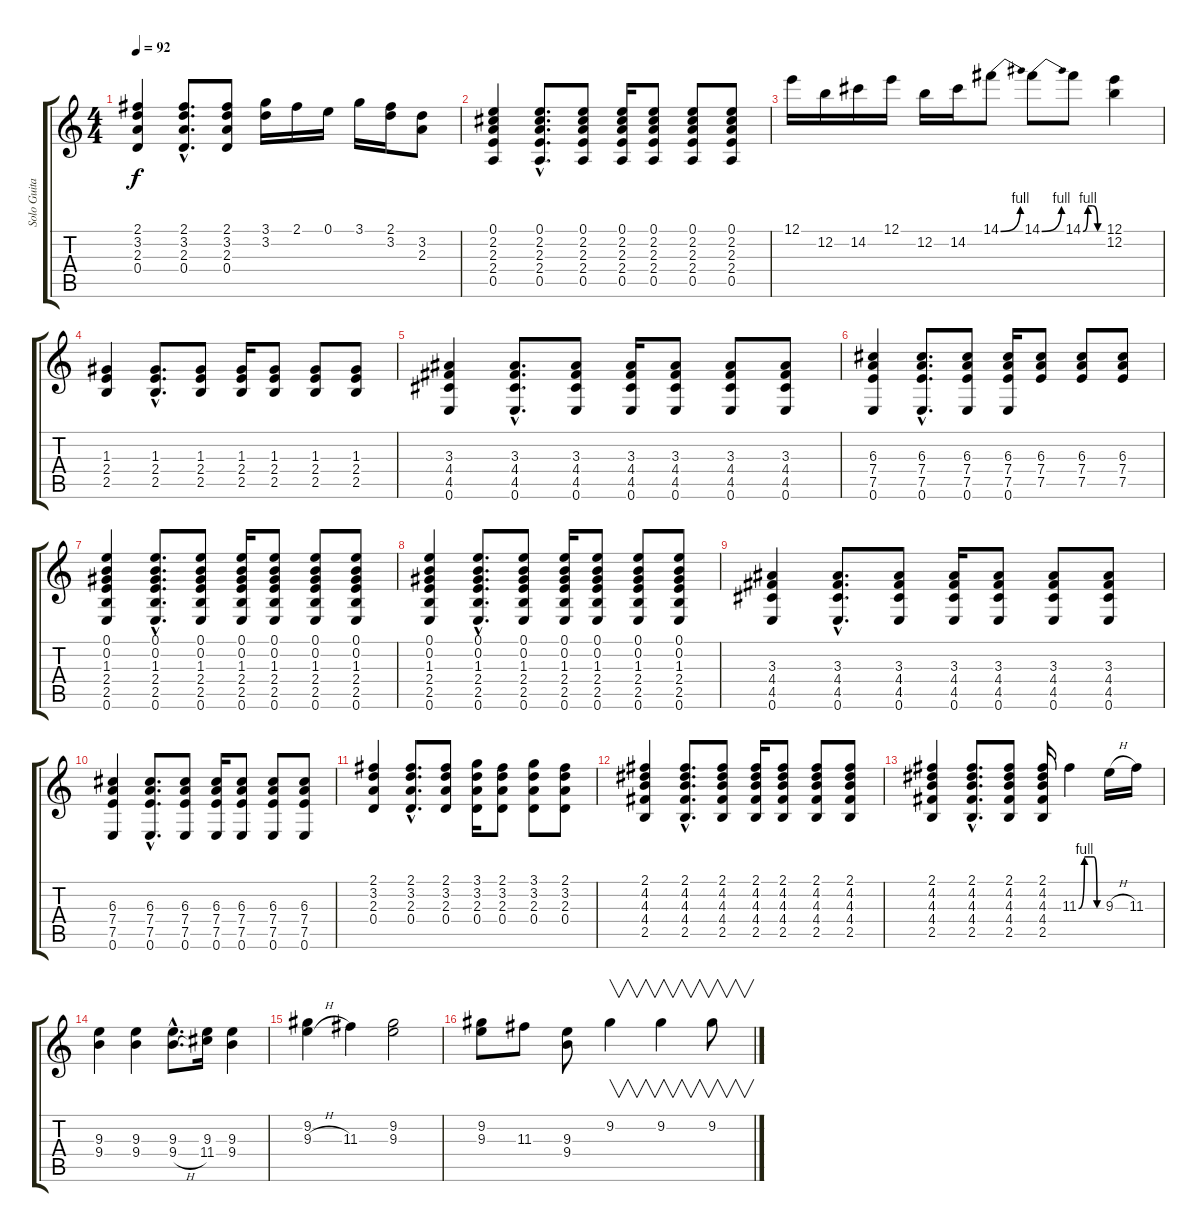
\track ("Solo Guitar" "Solo Guita") {instrument acousticguitarsteel}
\staff {score tabs}
\tuning (E4 B3 G3 D3 A2 E2) {hide}
\ts (4 4)
\tempo 92
\clef g2
\ks c
(2.1 3.2 2.3 0.4).4{dy f} (2.1{hac} 3.2{hac} 2.3{hac} 0.4{hac}).8{d} (2.1 3.2 2.3 0.4).8 (3.1 3.2).16 2.1.16 0.1.16 3.1.16 (2.1 3.2).16 (3.2 2.3).8 |
(0.1 2.2 2.3 2.4 0.5).4 (0.1{hac} 2.2{hac} 2.3{hac} 2.4{hac} 0.5{hac}).8{d} (0.1 2.2 2.3 2.4 0.5).8 (0.1 2.2 2.3 2.4 0.5).16 (0.1 2.2 2.3 2.4 0.5).8 (0.1 2.2 2.3 2.4 0.5).8 (0.1 2.2 2.3 2.4 0.5).8 |
12.1.16 12.2.16 14.2.16 12.1.16 12.2.16 14.2.16 14.1{be (bend 0 0 60 4)}.8 14.1{be (bend 0 0 60 4)}.8 14.1{be (custom 0 0 15 4 30 4 45 0 60 0)}.8 (12.1 12.2).4 |
(1.3 2.4 2.5).4 (1.3{hac} 2.4{hac} 2.5{hac}).8{d} (1.3 2.4 2.5).8 (1.3 2.4 2.5).16 (1.3 2.4 2.5).8 (1.3 2.4 2.5).8 (1.3 2.4 2.5).8 |
(3.3 4.4 4.5 0.6).4 (3.3{hac} 4.4{hac} 4.5{hac} 0.6{hac}).8{d} (3.3 4.4 4.5 0.6).8 (3.3 4.4 4.5 0.6).16 (3.3 4.4 4.5 0.6).8 (3.3 4.4 4.5 0.6).8 (3.3 4.4 4.5 0.6).8 |
(6.3 7.4 7.5 0.6).4 (6.3{hac} 7.4{hac} 7.5{hac} 0.6{hac}).8{d} (6.3 7.4 7.5 0.6).8 (6.3 7.4 7.5 0.6).16 (6.3 7.4 7.5).8 (6.3 7.4 7.5).8 (6.3 7.4 7.5).8 |
(0.1 0.2 1.3 2.4 2.5 0.6).4 (0.1{hac} 0.2{hac} 1.3{hac} 2.4{hac} 2.5{hac} 0.6{hac}).8{d} (0.1 0.2 1.3 2.4 2.5 0.6).8 (0.1 0.2 1.3 2.4 2.5 0.6).16 (0.1 0.2 1.3 2.4 2.5 0.6).8 (0.1 0.2 1.3 2.4 2.5 0.6).8 (0.1 0.2 1.3 2.4 2.5 0.6).8 |
(0.1 0.2 1.3 2.4 2.5 0.6).4 (0.1{hac} 0.2{hac} 1.3{hac} 2.4{hac} 2.5{hac} 0.6{hac}).8{d} (0.1 0.2 1.3 2.4 2.5 0.6).8 (0.1 0.2 1.3 2.4 2.5 0.6).16 (0.1 0.2 1.3 2.4 2.5 0.6).8 (0.1 0.2 1.3 2.4 2.5 0.6).8 (0.1 0.2 1.3 2.4 2.5 0.6).8 |
(3.3 4.4 4.5 0.6).4 (3.3{hac} 4.4{hac} 4.5{hac} 0.6{hac}).8{d} (3.3 4.4 4.5 0.6).8 (3.3 4.4 4.5 0.6).16 (3.3 4.4 4.5 0.6).8 (3.3 4.4 4.5 0.6).8 (3.3 4.4 4.5 0.6).8 |
(6.3 7.4 7.5 0.6).4 (6.3{hac} 7.4{hac} 7.5{hac} 0.6{hac}).8{d} (6.3 7.4 7.5 0.6).8 (6.3 7.4 7.5 0.6).16 (6.3 7.4 7.5 0.6).8 (6.3 7.4 7.5 0.6).8 (6.3 7.4 7.5 0.6).8 |
(2.1 3.2 2.3 0.4).4 (2.1{hac} 3.2{hac} 2.3{hac} 0.4{hac}).8{d} (2.1 3.2 2.3 0.4).8 (3.1 3.2 2.3 0.4).16 (2.1 3.2 2.3 0.4).8 (3.1 3.2 2.3 0.4).8 (2.1 3.2 2.3 0.4).8 |
(2.1 4.2 4.3 4.4 2.5).4 (2.1{hac} 4.2{hac} 4.3{hac} 4.4{hac} 2.5{hac}).8{d} (2.1 4.2 4.3 4.4 2.5).8 (2.1 4.2 4.3 4.4 2.5).16 (2.1 4.2 4.3 4.4 2.5).8 (2.1 4.2 4.3 4.4 2.5).8 (2.1 4.2 4.3 4.4 2.5).8 |
(2.1 4.2 4.3 4.4 2.5).4 (2.1{hac} 4.2{hac} 4.3{hac} 4.4{hac} 2.5{hac}).8{d} (2.1 4.2 4.3 4.4 2.5).8 (2.1 4.2 4.3 4.4 2.5).16 11.3{be (custom 0 0 15 4 30 4 40 4 48 0 60 0)}.4 9.3{h}.16 11.3.16 |
(9.3 9.4).4 (9.3 9.4).4 (9.3{hac} 9.4{h hac}).8{d} (9.3 11.4).16 (9.3 9.4).4 |
(9.2 9.3{h}).4 11.3.4 (9.2 9.3).2 |
(9.2 9.3).8 11.3.8 (9.3 9.4).8 9.2.4{v} 9.2.4{v} 9.2.8{v}
